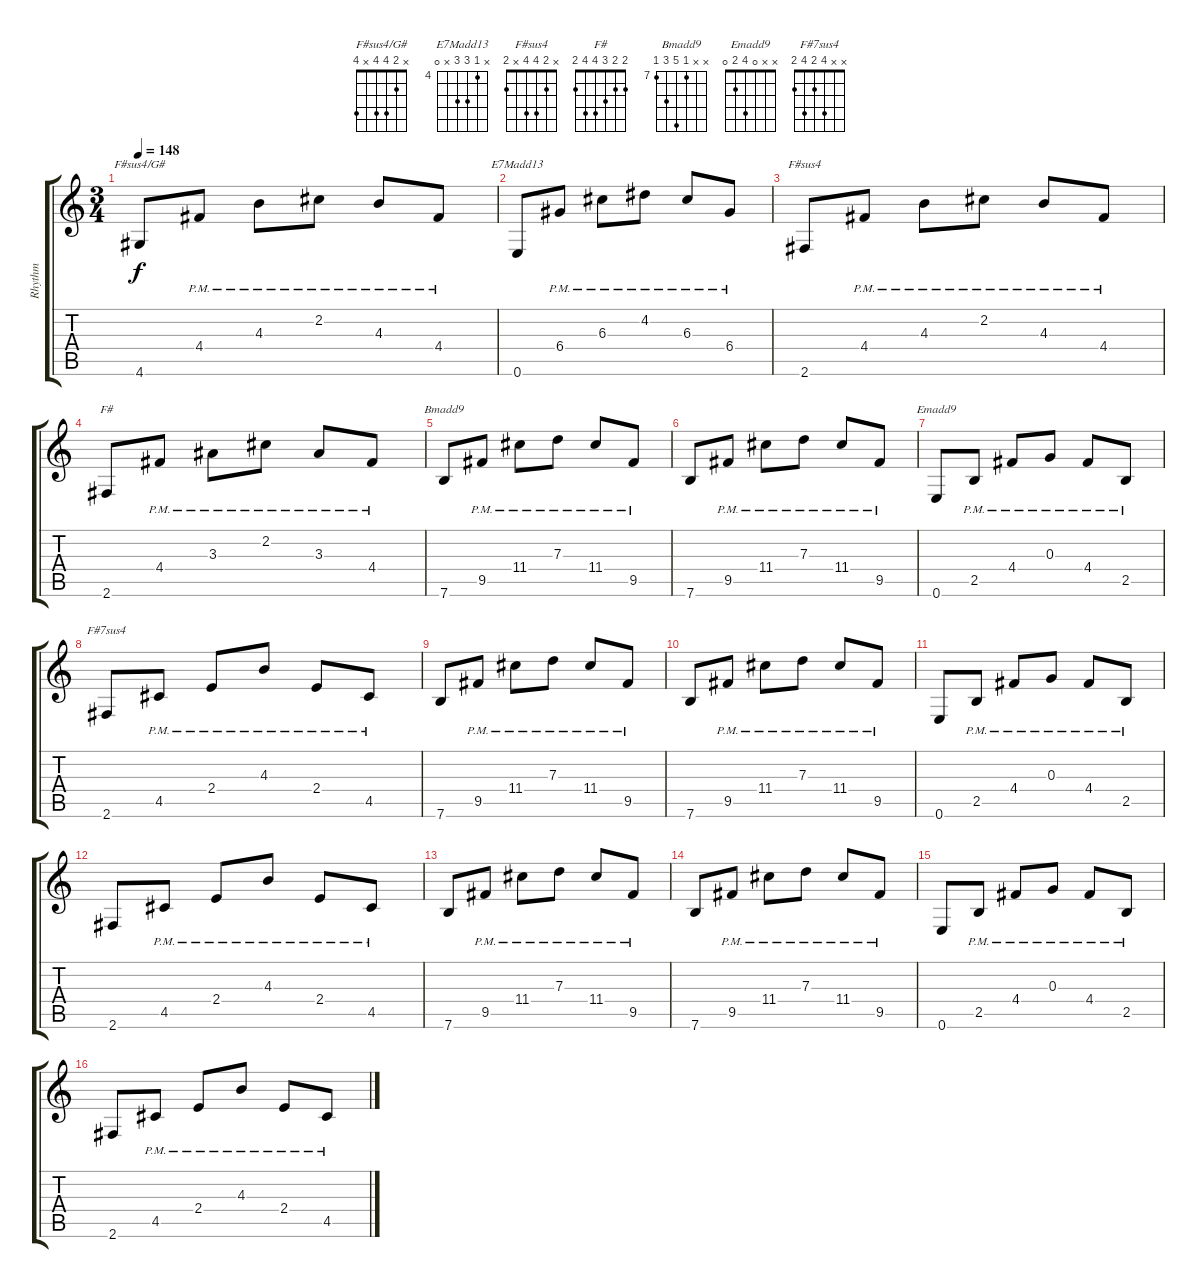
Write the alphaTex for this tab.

\track ("Rhythm" "Rhythm") {instrument acousticguitarnylon}
\staff {score tabs}
\tuning (E4 B3 G3 D3 A2 E2) {hide}
\chord ("F#sus4/G#" x 2 4 4 x 4)
\chord ("E7Madd13" x 4 6 6 x 0) {firstfret 4}
\chord ("F#sus4" x 2 4 4 x 2)
\chord ("F#" 2 2 3 4 4 2)
\chord ("Bmadd9" x x 7 11 9 7) {firstfret 7}
\chord ("Emadd9" x x 0 4 2 0)
\chord ("F#7sus4" x x 4 2 4 2)
\ts (3 4)
\tempo 148
\clef g2
\ks c
4.6.8{ch "F#sus4/G#" dy f} 4.4{pm}.8 4.3{pm}.8 2.2{pm}.8 4.3{pm}.8 4.4{pm}.8 |
0.6.8{ch "E7Madd13"} 6.4{pm}.8 6.3{pm}.8 4.2{pm}.8 6.3{pm}.8 6.4{pm}.8 |
2.6.8{ch "F#sus4"} 4.4{pm}.8 4.3{pm}.8 2.2{pm}.8 4.3{pm}.8 4.4{pm}.8 |
2.6.8{ch "F#"} 4.4{pm}.8 3.3{pm}.8 2.2{pm}.8 3.3{pm}.8 4.4{pm}.8 |
7.6.8{ch "Bmadd9"} 9.5{pm}.8 11.4{pm}.8 7.3{pm}.8 11.4{pm}.8 9.5{pm}.8 |
7.6.8 9.5{pm}.8 11.4{pm}.8 7.3{pm}.8 11.4{pm}.8 9.5{pm}.8 |
0.6.8{ch "Emadd9"} 2.5{pm}.8 4.4{pm}.8 0.3{pm}.8 4.4{pm}.8 2.5{pm}.8 |
2.6.8{ch "F#7sus4"} 4.5{pm}.8 2.4{pm}.8 4.3{pm}.8 2.4{pm}.8 4.5{pm}.8 |
7.6.8 9.5{pm}.8 11.4{pm}.8 7.3{pm}.8 11.4{pm}.8 9.5{pm}.8 |
7.6.8 9.5{pm}.8 11.4{pm}.8 7.3{pm}.8 11.4{pm}.8 9.5{pm}.8 |
0.6.8 2.5{pm}.8 4.4{pm}.8 0.3{pm}.8 4.4{pm}.8 2.5{pm}.8 |
2.6.8 4.5{pm}.8 2.4{pm}.8 4.3{pm}.8 2.4{pm}.8 4.5{pm}.8 |
7.6.8 9.5{pm}.8 11.4{pm}.8 7.3{pm}.8 11.4{pm}.8 9.5{pm}.8 |
7.6.8 9.5{pm}.8 11.4{pm}.8 7.3{pm}.8 11.4{pm}.8 9.5{pm}.8 |
0.6.8 2.5{pm}.8 4.4{pm}.8 0.3{pm}.8 4.4{pm}.8 2.5{pm}.8 |
2.6.8 4.5{pm}.8 2.4{pm}.8 4.3{pm}.8 2.4{pm}.8 4.5{pm}.8
